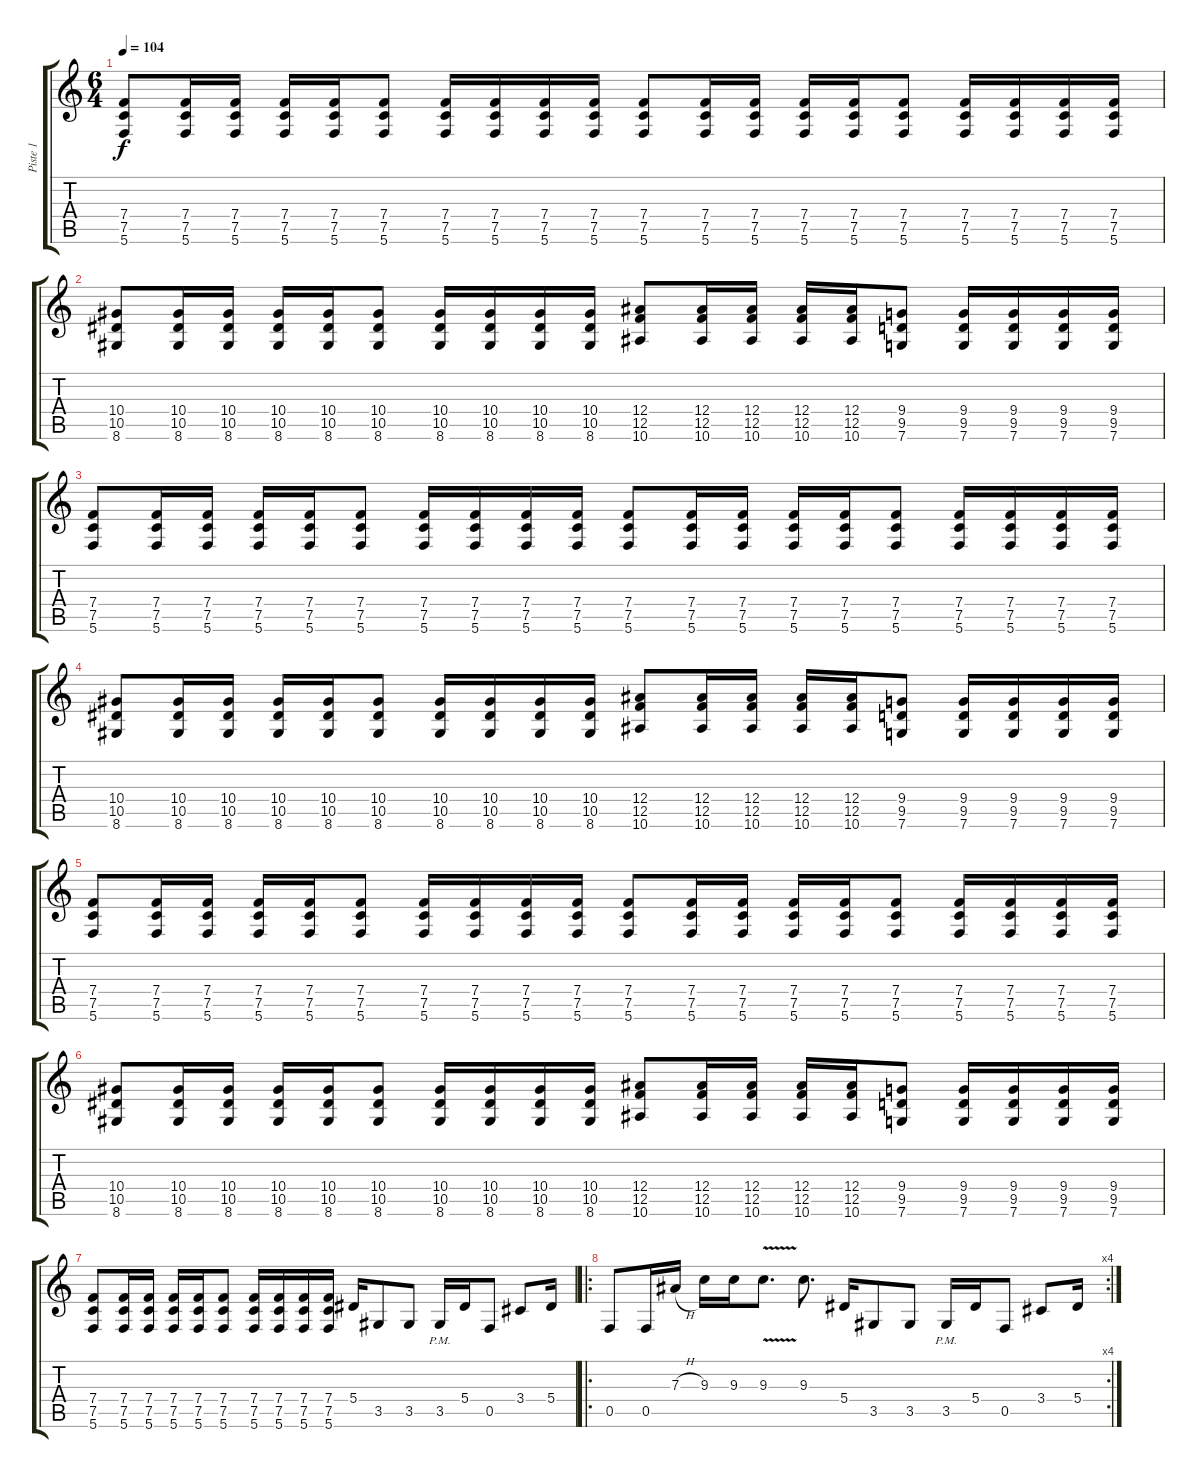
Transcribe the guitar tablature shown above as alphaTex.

\track ("Piste 1" "Piste 1") {instrument distortionguitar}
\staff {score tabs}
\tuning (C4 G3 Eb3 Bb2 F2 C2) {hide}
\ts (6 4)
\tempo 104
\clef g2
\ks c
(7.4 7.5 5.6).8{dy f} (7.4 7.5 5.6).16 (7.4 7.5 5.6).16 (7.4 7.5 5.6).16 (7.4 7.5 5.6).16 (7.4 7.5 5.6).8 (7.4 7.5 5.6).16 (7.4 7.5 5.6).16 (7.4 7.5 5.6).16 (7.4 7.5 5.6).16 (7.4 7.5 5.6).8 (7.4 7.5 5.6).16 (7.4 7.5 5.6).16 (7.4 7.5 5.6).16 (7.4 7.5 5.6).16 (7.4 7.5 5.6).8 (7.4 7.5 5.6).16 (7.4 7.5 5.6).16 (7.4 7.5 5.6).16 (7.4 7.5 5.6).16 |
(10.4 10.5 8.6).8 (10.4 10.5 8.6).16 (10.4 10.5 8.6).16 (10.4 10.5 8.6).16 (10.4 10.5 8.6).16 (10.4 10.5 8.6).8 (10.4 10.5 8.6).16 (10.4 10.5 8.6).16 (10.4 10.5 8.6).16 (10.4 10.5 8.6).16 (12.4 12.5 10.6).8 (12.4 12.5 10.6).16 (12.4 12.5 10.6).16 (12.4 12.5 10.6).16 (12.4 12.5 10.6).16 (9.4 9.5 7.6).8 (9.4 9.5 7.6).16 (9.4 9.5 7.6).16 (9.4 9.5 7.6).16 (9.4 9.5 7.6).16 |
(7.4 7.5 5.6).8 (7.4 7.5 5.6).16 (7.4 7.5 5.6).16 (7.4 7.5 5.6).16 (7.4 7.5 5.6).16 (7.4 7.5 5.6).8 (7.4 7.5 5.6).16 (7.4 7.5 5.6).16 (7.4 7.5 5.6).16 (7.4 7.5 5.6).16 (7.4 7.5 5.6).8 (7.4 7.5 5.6).16 (7.4 7.5 5.6).16 (7.4 7.5 5.6).16 (7.4 7.5 5.6).16 (7.4 7.5 5.6).8 (7.4 7.5 5.6).16 (7.4 7.5 5.6).16 (7.4 7.5 5.6).16 (7.4 7.5 5.6).16 |
(10.4 10.5 8.6).8 (10.4 10.5 8.6).16 (10.4 10.5 8.6).16 (10.4 10.5 8.6).16 (10.4 10.5 8.6).16 (10.4 10.5 8.6).8 (10.4 10.5 8.6).16 (10.4 10.5 8.6).16 (10.4 10.5 8.6).16 (10.4 10.5 8.6).16 (12.4 12.5 10.6).8 (12.4 12.5 10.6).16 (12.4 12.5 10.6).16 (12.4 12.5 10.6).16 (12.4 12.5 10.6).16 (9.4 9.5 7.6).8 (9.4 9.5 7.6).16 (9.4 9.5 7.6).16 (9.4 9.5 7.6).16 (9.4 9.5 7.6).16 |
(7.4 7.5 5.6).8 (7.4 7.5 5.6).16 (7.4 7.5 5.6).16 (7.4 7.5 5.6).16 (7.4 7.5 5.6).16 (7.4 7.5 5.6).8 (7.4 7.5 5.6).16 (7.4 7.5 5.6).16 (7.4 7.5 5.6).16 (7.4 7.5 5.6).16 (7.4 7.5 5.6).8 (7.4 7.5 5.6).16 (7.4 7.5 5.6).16 (7.4 7.5 5.6).16 (7.4 7.5 5.6).16 (7.4 7.5 5.6).8 (7.4 7.5 5.6).16 (7.4 7.5 5.6).16 (7.4 7.5 5.6).16 (7.4 7.5 5.6).16 |
(10.4 10.5 8.6).8 (10.4 10.5 8.6).16 (10.4 10.5 8.6).16 (10.4 10.5 8.6).16 (10.4 10.5 8.6).16 (10.4 10.5 8.6).8 (10.4 10.5 8.6).16 (10.4 10.5 8.6).16 (10.4 10.5 8.6).16 (10.4 10.5 8.6).16 (12.4 12.5 10.6).8 (12.4 12.5 10.6).16 (12.4 12.5 10.6).16 (12.4 12.5 10.6).16 (12.4 12.5 10.6).16 (9.4 9.5 7.6).8 (9.4 9.5 7.6).16 (9.4 9.5 7.6).16 (9.4 9.5 7.6).16 (9.4 9.5 7.6).16 |
(7.4 7.5 5.6).8 (7.4 7.5 5.6).16 (7.4 7.5 5.6).16 (7.4 7.5 5.6).16 (7.4 7.5 5.6).16 (7.4 7.5 5.6).8 (7.4 7.5 5.6).16 (7.4 7.5 5.6).16 (7.4 7.5 5.6).16 (7.4 7.5 5.6).16 5.4.16 3.5.8 3.5.8 3.5{pm}.16 5.4.16 0.5.8 3.4.8 5.4.16 |
\ro
\rc 4
0.5.8 0.5.16 7.3{h}.16 9.3.16 9.3.16 9.3{v}.8{d} 9.3.8{d} 5.4.16 3.5.8 3.5.8 3.5{pm}.16 5.4.16 0.5.8 3.4.8 5.4.16
